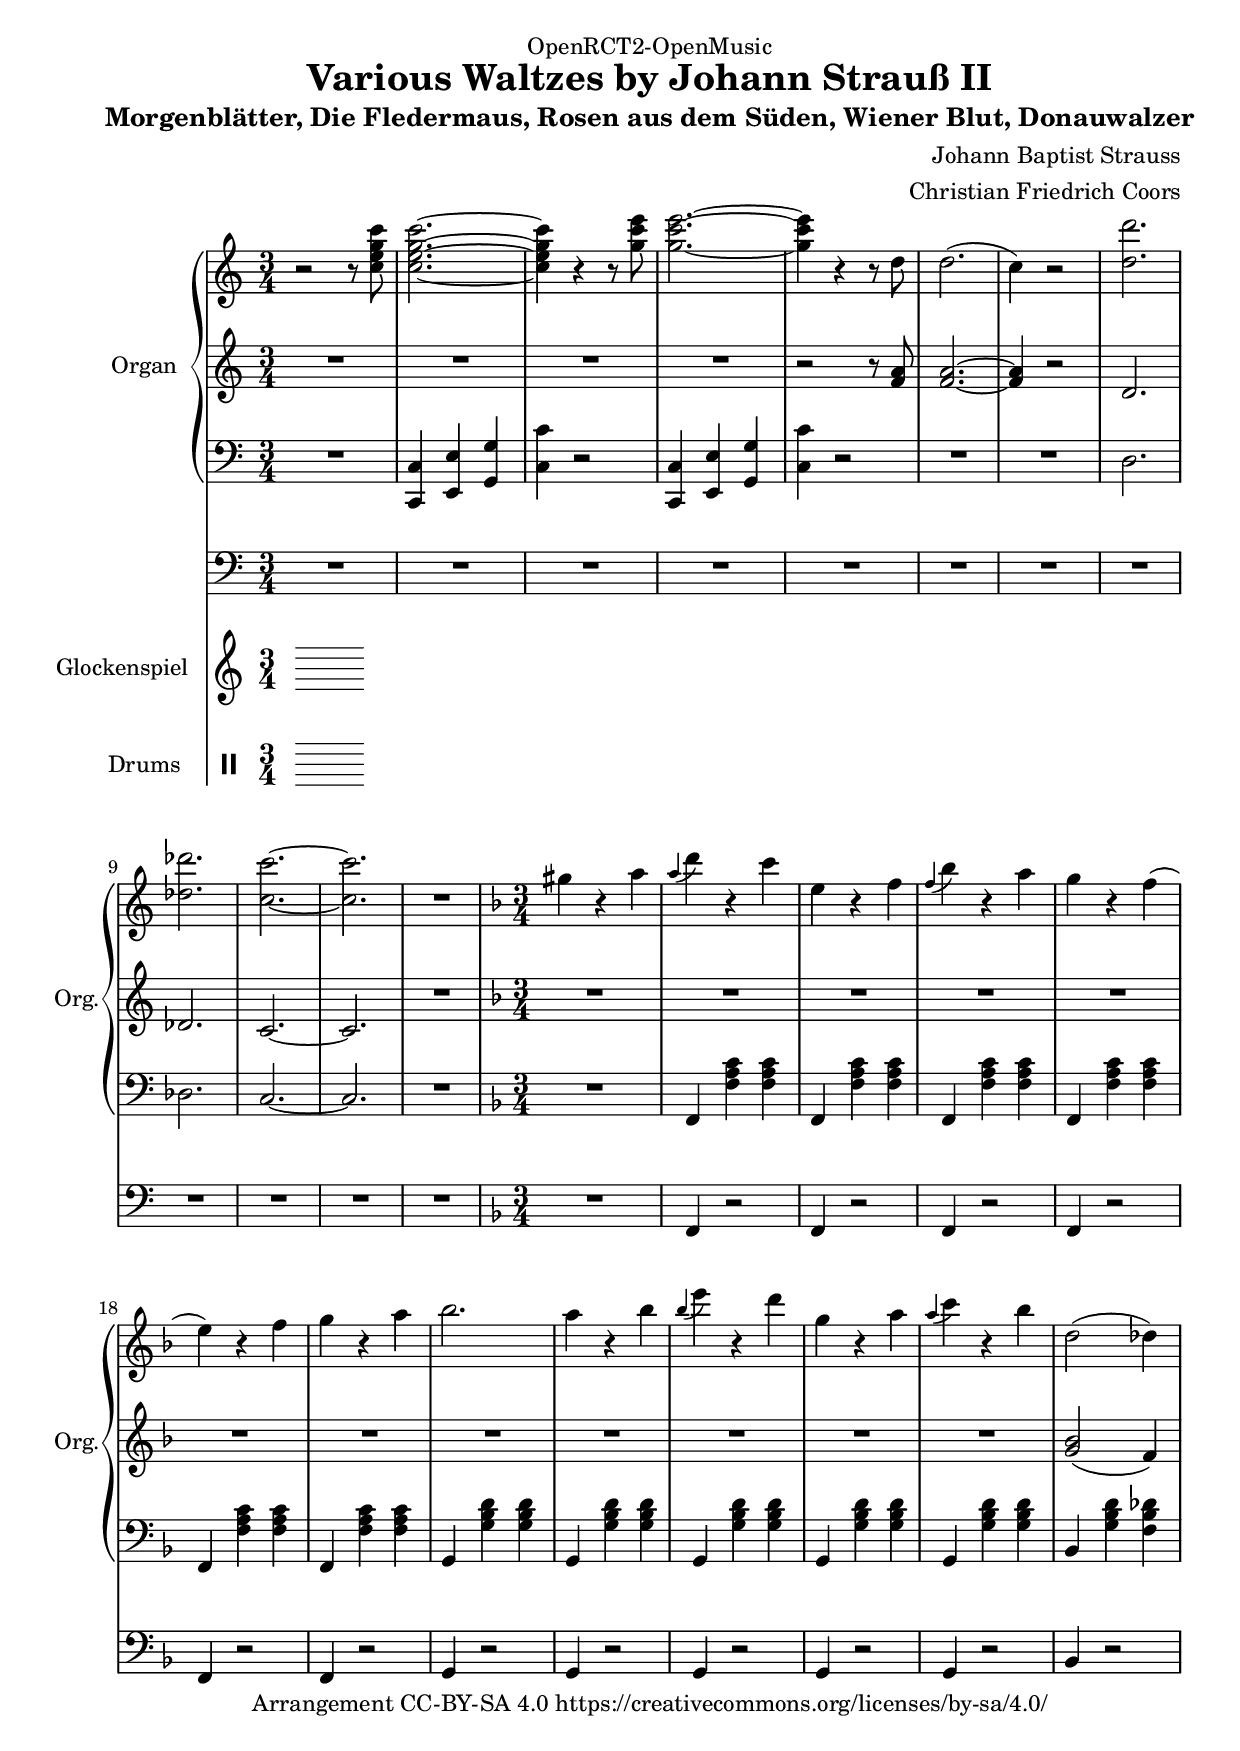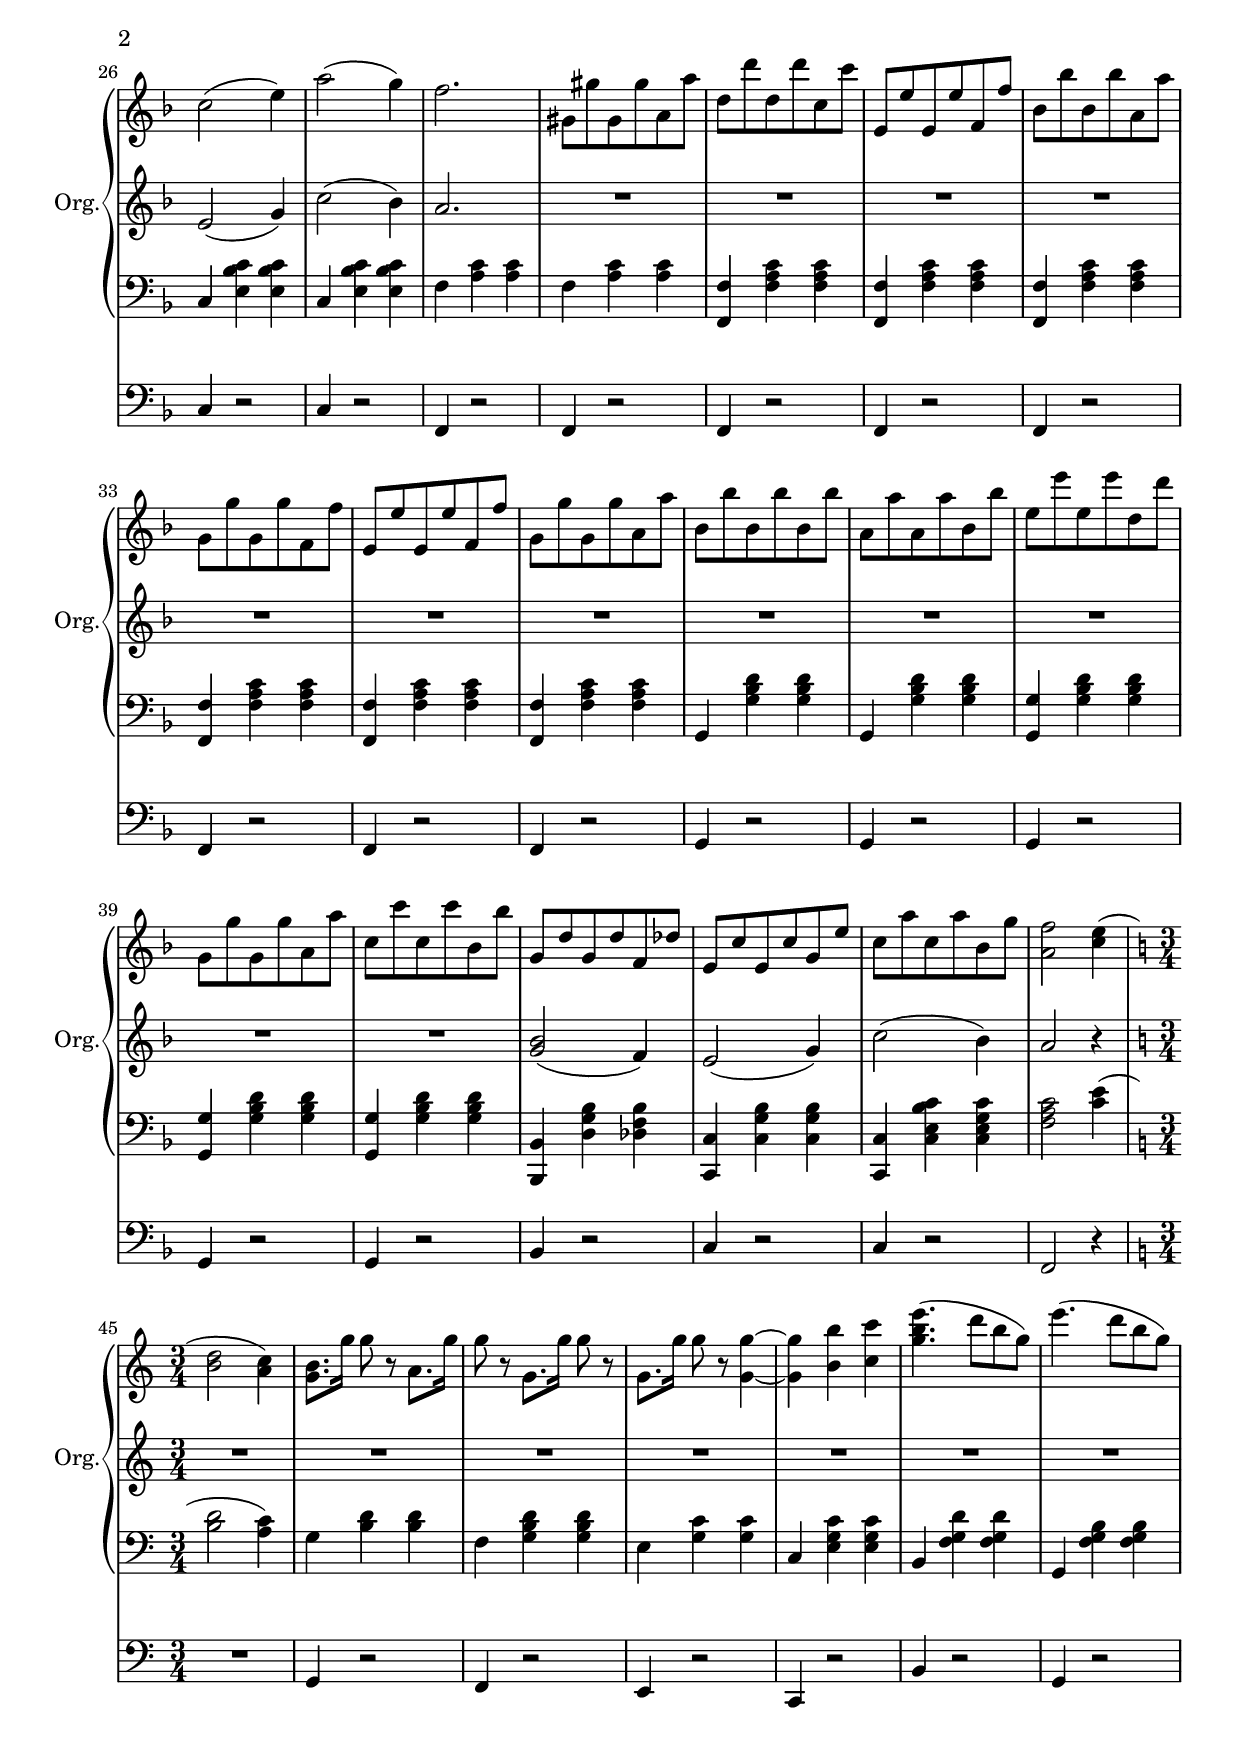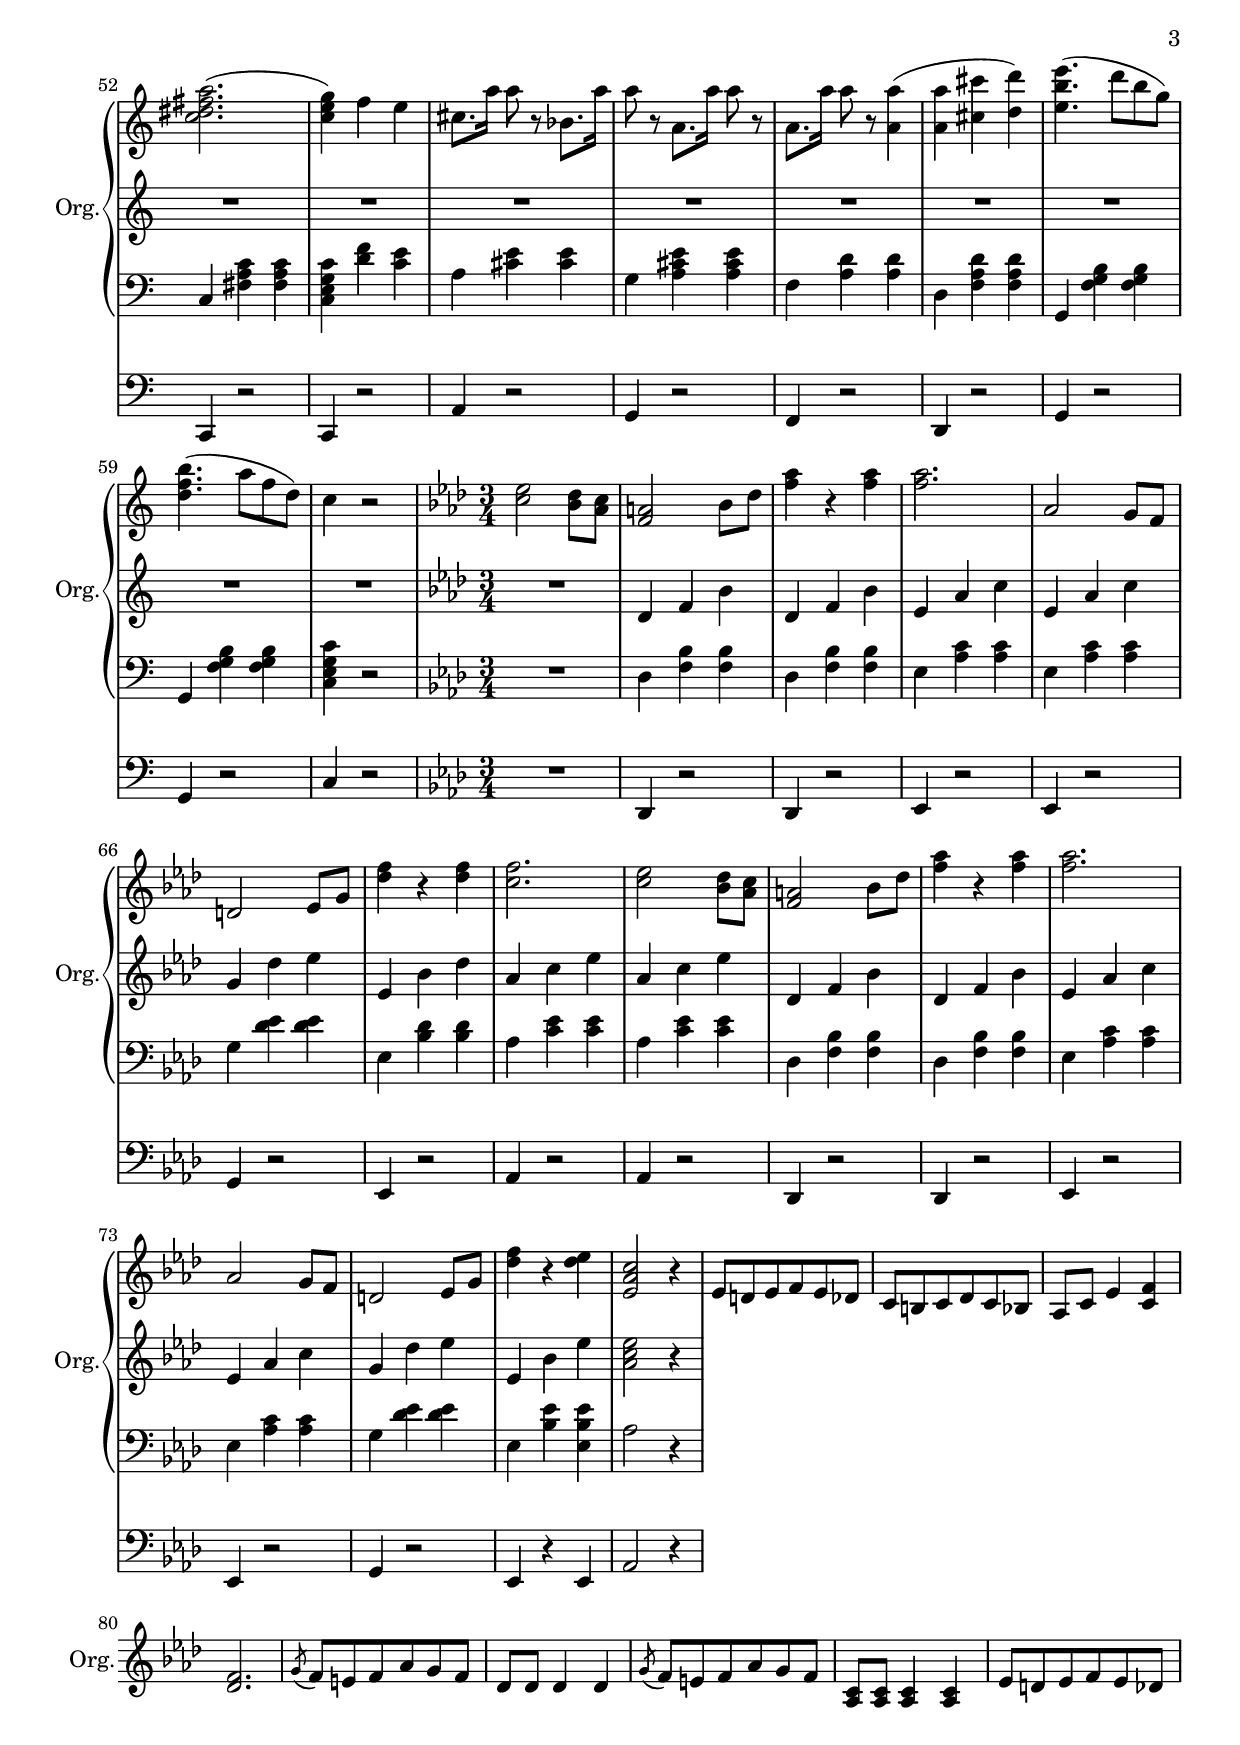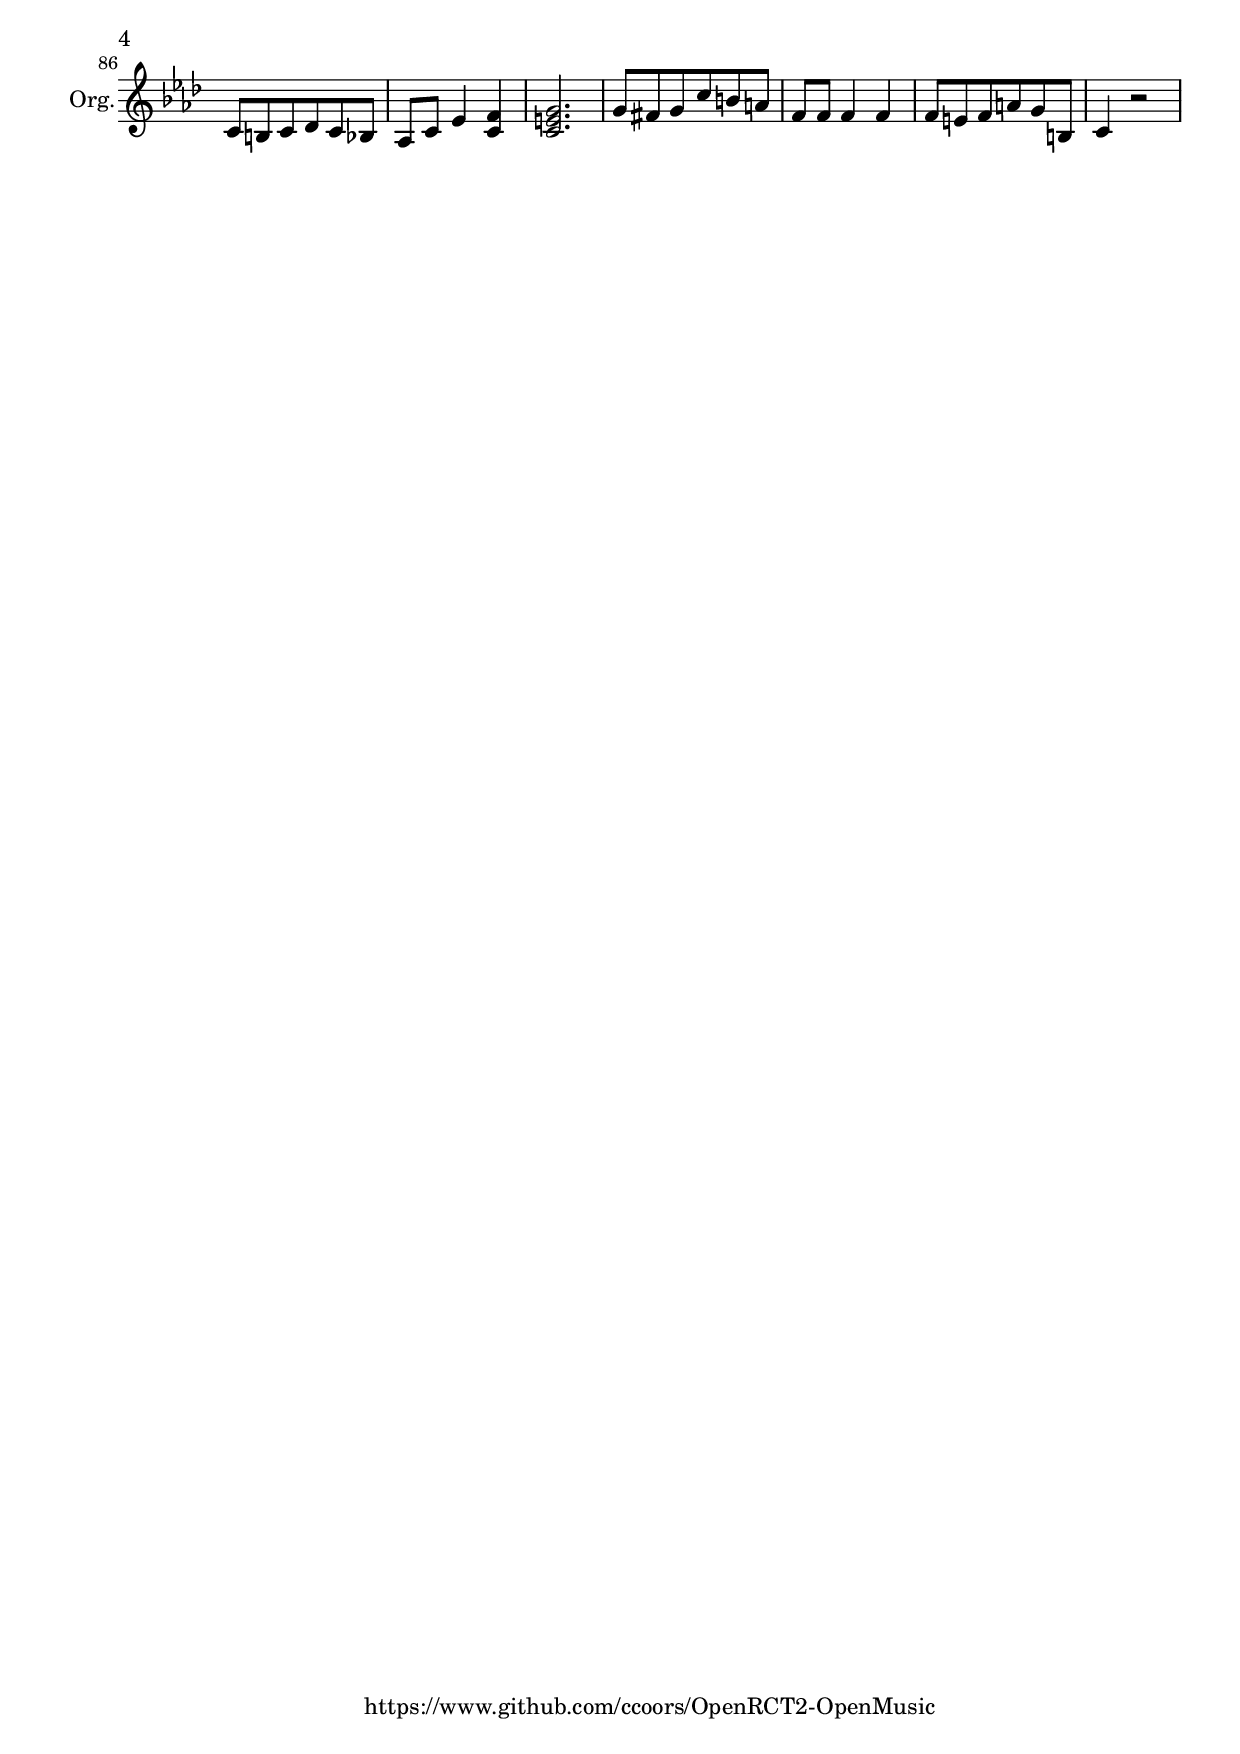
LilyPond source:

\version "2.18.2"
\include "articulate.ly"
#(define ac:normalFactor '(7 . 8))

\header {
  dedication = "OpenRCT2-OpenMusic"
  title = "Various Waltzes by Johann Strauß II"
  arranger = "Christian Friedrich Coors"
  subtitle = "Morgenblätter, Die Fledermaus, Rosen aus dem Süden, Wiener Blut, Donauwalzer"
  composer = "Johann Baptist Strauss"
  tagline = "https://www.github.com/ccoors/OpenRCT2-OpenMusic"
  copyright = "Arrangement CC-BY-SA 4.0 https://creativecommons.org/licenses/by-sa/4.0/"
}

\paper {
  #(set-paper-size "a4")
  left-margin = 2\cm
}

transposeMorgenblaetter = #(define-music-function (parser location music)
   (ly:music?)
   #{
     \transpose d c {
       #music
     }
   #})

transposeFledermaus = #(define-music-function (parser location music)
   (ly:music?)
   #{
     \transpose cis c {
       #music
     }
   #})

global_morgenblaetter_intro = {
  \key d \major
  \time 3/4
}

global_morgenblaetter = {
  \key g \major
  \time 3/4
%  \set Score.tempoHideNote = ##t
%  \tempo 4 = 160
}

global_morgenblaetter_end = {
  \key d \major
  \time 3/4
} 


second_melody_morgenblaetter = \relative c'' {
  \global_morgenblaetter_intro
  r2 r8 <d fis a d>8
  <d fis a d>2.~
  <d fis a d>4 r4 r8 <a' d fis>8
  <a d fis>2.~
  <a d fis>4 r4 r8 e8
  e2.(
  d4) r2
  <e e'>2.
  <es es'>
  <d d'>~
  <d d'>
  
  R2.
  \global_morgenblaetter
  ais'4 r b
  \acciaccatura b e r d
  fis, r g
  \acciaccatura g c r b
  a r g(
  fis) r g
  a r b
  c2.
  b4 r c
  \acciaccatura c fis r e
  a, r b
  \acciaccatura b d r c
  e,2( es4)
  d2( fis4)
  b2( a4)
  g2.
  ais,8 ais' ais, ais' b, b'
  e, e' e, e' d, d'
  fis,, fis' fis, fis' g, g'
  c, c' c, c' b, b'
  a, a' a, a' g, g'
  fis, fis' fis, fis' g, g'
  a, a' a, a' b, b'
  c, c' c, c' c, c'
  b, b' b, b' c, c'
  fis, fis' fis, fis' e, e'
  a,, a' a, a' b, b'
  d, d' d, d' c, c'
  a, e' a, e' g, es'
  fis, d' fis, d' a fis'
  d b' d, b' c, a'
  <g b,>2 <d fis>4(
  
  \global_morgenblaetter_end
  <cis e>2 <b d>4)
  <a cis>8. a'16 a8 r b,8. a'16
  a8 r a,8. a'16 a8 r
  a,8. a'16 a8 r <a a,>4~
  <a a,> <cis cis,> <d d,>
  <fis cis a>4.( e8 cis a)
  fis'4.( e8 cis a)
  <b gis eis d>2.(
  <a fis d>4) g fis
  dis8. b'16 b8 r c,8. b'16
  b8 r b,8. b'16 b8 r
  b,8. b'16 b8 r <b b,>4(
  <b b,> <dis dis,> <e e,>)
  <fis cis fis,>4.( e8 cis a)
  <cis g e>4.( b8 g e)
  d4 r2
}


melody_morgenblaetter = \relative c' {
  \global_morgenblaetter_intro
  R2.*4
  r2 r8 <g' b>8
  <g b>2.~
  <g b>4 r2
  e2.
  es
  d~
  d
  R2.
  
  \global_morgenblaetter
  R2.*12
  <a' c>2( g4)
  fis2( a4)
  d2( c4)
  b2.
  R2.*12
  <a c>2( g4)
  fis2( a4)
  d2( c4)
  b2 r4
  
  \global_morgenblaetter_end
  R2.*16
}


left_morgenblaetter = \relative c {
  \global_morgenblaetter_intro
  R2.
  \repeat unfold 2 {
    <d d,>4 <fis fis,> <a a,>
    <d d,> r2
  }
  R2.*2
  e,2.
  es
  d~
  d
  R2.
  
  \global_morgenblaetter
  R2.
  \repeat unfold 6 {
    g,4 <g' b d> <g b d>
  }
  \repeat unfold 5 {
    a,4 <a' c e> <a c e>
  }
  c,4 <a' c e> <g c es>
  \repeat unfold 2 { d <fis c' d> <fis c' d> }
  \repeat unfold 2 { g <b d> <b d> }
  \repeat unfold 6 { <g g,> <g b d> <g b d> }
  \repeat unfold 2 { a, <a' c e> <a c e> }
  \repeat unfold 3 { <a a,> <a c e> <a c e> }
  <c, c,> <e a c> <es g c>
  <d d,> <d a' c> <d a' c>
  <d d,> <d fis c' d> <d fis a d>
  <g b d>2 <d' fis>4(
  
  \global_morgenblaetter_end
  <cis e>2 <b d>4)
  a4 <cis e> <cis e>
  g <a cis e> <a cis e>
  fis <a d> <a d>
  d, <fis a d> <fis a d>
  cis <g' a e'> <g a e'>
  a, <g' a cis> <g a cis>
  d <gis b d> <gis b d>
  <d fis a d> <e' g> <d fis>
  b <dis fis> <dis fis>
  a <b dis fis> <b dis fis>
  g <b e> <b e>
  e, <g b e> <g b e>
  \repeat unfold 2 { a, <g' a cis> <g a cis> }
  <d fis a d> r2
}


pedal_morgenblaetter = \relative c {
  \global_morgenblaetter_intro
  R2.*12
  \global_morgenblaetter
  R2.
  
  \repeat unfold 6 { g4 r2 }
  \repeat unfold 5 { a4 r2 }
  c4 r2
  \repeat unfold 2 { d4 r2 }
  \repeat unfold 8 { g,4 r2 }
  \repeat unfold 5 { a4 r2 }
  c4 r2
  \repeat unfold 2 { d4 r2 }
  g,2 r4
  
  \global_morgenblaetter_end
  R2.
  a4 r2
  g4 r2
  fis4 r2
  d4 r2
  cis'4 r2
  a4 r2
  d,4 r2
  d4 r2
  b'4 r2
  a4 r2
  g4 r2
  e4 r2
  a4 r2
  a4 r2
  d4 r2
}


global_fledermaus = {
  \key a \major
  \time 3/4
}

second_melody_fledermaus = \relative c'' {
  \global_fledermaus
  <cis e>2 <b d>8 <a cis>
  <fis ais>2 b8 d
  <fis a>4 r <fis a>
  <fis a>2.
  a,2 gis8 fis
  dis2 e8 gis
  <d' fis>4 r <d fis>
  <cis fis>2.
  <cis e>2 <b d>8 <a cis>
  <fis ais>2 b8 d
  <fis a>4 r <fis a>
  <fis a>2.
  a,2 gis8 fis
  dis2 e8 gis
  <d' fis>4 r <d e>
  <e, a cis>2 r4
  
  e8 dis e fis e d
  cis bis cis d cis b
  a cis e4 <cis fis>
  <d fis>2.
  
  \acciaccatura gis8 fis eis fis a gis fis
  d d d4 d
  \acciaccatura gis8 fis eis fis a gis fis
  <a, cis> <a cis> <a cis>4 <a cis>
  e'8 dis e fis e d
  cis bis cis d cis b
  a cis e4 <cis fis>
  <cis eis gis>2.
  gis'8 fisis gis cis bis ais
  fis fis fis4 fis
  fis8 eis fis ais gis bis,
  cis4 r2
}


melody_fledermaus = \relative c'' {
  \global_fledermaus
  R2.
  d,4 fis b
  d, fis b
  e, a cis
  e, a cis
  gis d' e
  e, b' d
  a cis e
  a, cis e
  d, fis b
  d, fis b
  e, a cis
  e, a cis
  gis d' e
  e, b' e
  <a, cis e>2 r4
}

left_fledermaus = \relative c {
  \global_fledermaus
  R2.
  \repeat unfold 2 { d4 <fis b> <fis b> }
  \repeat unfold 2 { e <a cis> <a cis> }
  gis <d' e> <d e>
  e, <b' d> <b d>
  \repeat unfold 2 { a <cis e> <cis e> }
  \repeat unfold 2 { d, <fis b> <fis b> }
  \repeat unfold 2 { e <a cis> <a cis> }
  gis <d' e> <d e>
  e, <b' e> <e, b' e>
  a2 r4
}


pedal_fledermaus = \relative c, {
  \global_fledermaus
  R2.
  \repeat unfold 2 { d4 r2 }
  \repeat unfold 2 { e4 r2 }
  gis4 r2
  e4 r2
  \repeat unfold 2 { a4 r2 }
  \repeat unfold 2 { d,4 r2 }
  \repeat unfold 2 { e4 r2 }
  gis4 r2
  e4 r e
  a2 r4
}



second_melody = \relative c'' {
  \transposeMorgenblaetter {
    \second_melody_morgenblaetter
  }
  \transposeFledermaus {
    \second_melody_fledermaus
  }
}

melody = \relative c'' {
  \transposeMorgenblaetter {
    \melody_morgenblaetter
  }
  \transposeFledermaus {
    \melody_fledermaus
  }
}

left = \relative c' {
  \transposeMorgenblaetter {
    \left_morgenblaetter
  }
  \transposeFledermaus {
    \left_fledermaus
  }
}

pedal = \relative c, {
  \transposeMorgenblaetter {
    \pedal_morgenblaetter
  }
  \transposeFledermaus {
    \pedal_fledermaus
  }
}

glockenspiel = \relative c'' {

}

drum = \drummode {

}

organPart = <<
  \new PianoStaff \with {
    instrumentName = "Organ"
    shortInstrumentName = "Org."
  } <<
    \new Staff = "second melody" \with {
      midiInstrument = "drawbar organ"
    } \second_melody
    \new Staff = "melody" \with {
      midiInstrument = "church organ"
    } \melody
    \new Staff = "accompaniment" \with {
      midiInstrument = "reed organ"
    } { \clef bass \left }
  >>
  \new Staff = "pedal" \with {
    midiInstrument = "church organ"
  } { \clef bass \pedal }
>>

glockenspielPart = \new Staff \with {
  instrumentName = "Glockenspiel"
  shortInstrumentName = "Gls."
  midiInstrument = "vibraphone"
} \glockenspiel

drumPart = \new DrumStaff \with {
  \consists "Instrument_name_engraver"
  instrumentName = "Drums"
  shortInstrumentName = "Dr."
} \drum

\score {
  <<
    \organPart
    \glockenspielPart
    \drumPart
  >>
  
  \layout { }
}

\score {
  \unfoldRepeats \articulate <<
    \organPart
    \glockenspielPart
    \drumPart
  >>
  \midi {
    \tempo 4=200
  }
}
